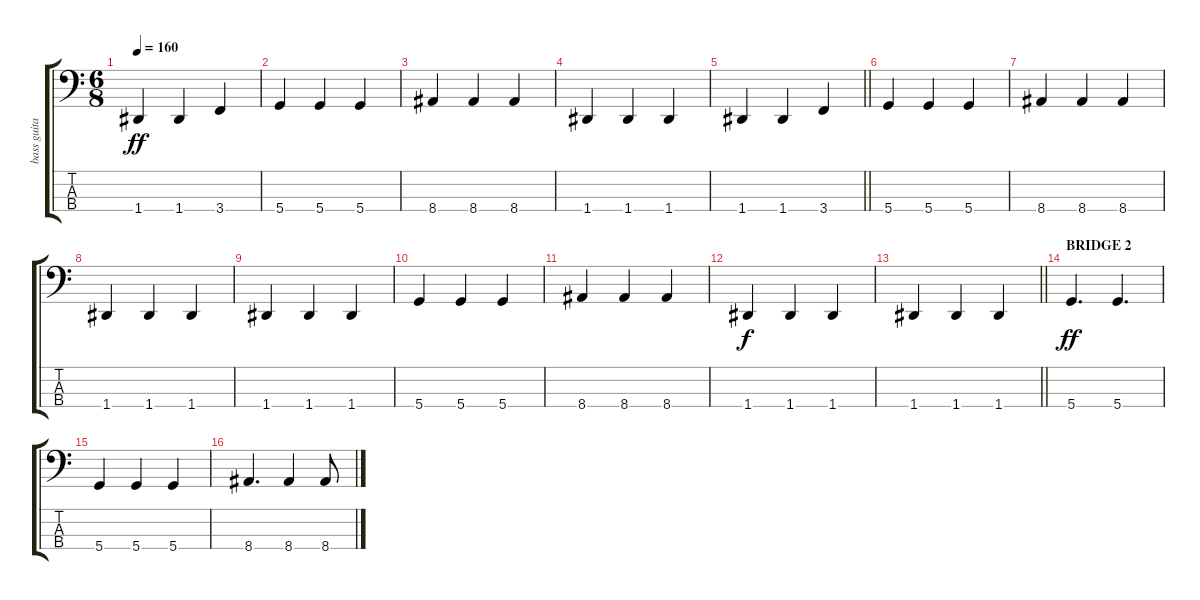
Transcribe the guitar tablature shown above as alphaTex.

\track ("bass guitar" "bass guita") {instrument electricbasspick}
\staff {score tabs}
\tuning (G2 D2 A1 D1) {hide}
\ts (6 8)
\tempo 160
\clef f4
\ks c
1.4.4{dy ff} 1.4.4 3.4.4 |
5.4.4 5.4.4 5.4.4 |
8.4.4 8.4.4 8.4.4 |
1.4.4 1.4.4 1.4.4 |
\barLineRight lightlight
1.4.4 1.4.4 3.4.4 |
5.4.4 5.4.4 5.4.4 |
8.4.4 8.4.4 8.4.4 |
1.4.4 1.4.4 1.4.4 |
1.4.4 1.4.4 1.4.4 |
5.4.4 5.4.4 5.4.4 |
8.4.4 8.4.4 8.4.4 |
1.4.4{dy f} 1.4.4 1.4.4 |
\barLineRight lightlight
1.4.4 1.4.4 1.4.4 |
\section ("" "BRIDGE 2")
5.4.4{d dy ff} 5.4.4{d} |
5.4.4 5.4.4 5.4.4 |
8.4.4{d} 8.4.4 8.4{ss}.8
